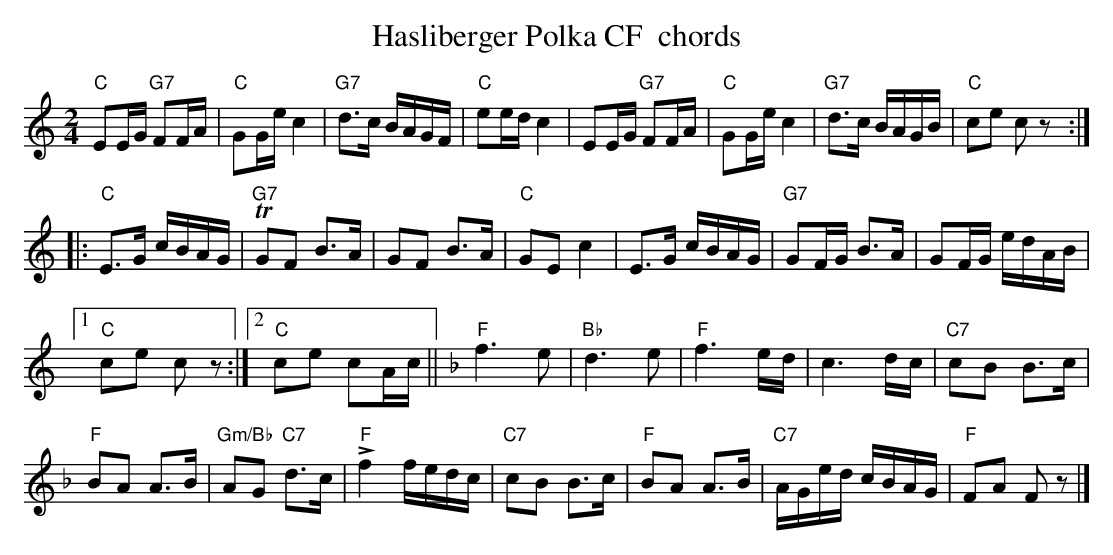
X:1
T:Hasliberger Polka CF  chords
M:2/4
L:1/16
K:Cmaj%%MIDI gchordon
"C"E2EG "G7"F2FA | "C"G2Ge c4 | "G7"d3c BAGF | "C"e2ed c4 | E2EG "G7"F2FA | "C"G2Ge c4 | "G7"d3c BAGB | "C"c2e2 c2z2 ::
"C"E3G cBAG | "G7"TG2F2 B3A | G2F2 B3A | "C"G2E2 c4 | E3G cBAG | "G7"G2FG B3A | G2FG edAB |1 [L:1/8]
"C"ce cz :|2 "C"ce cA/2c/2 || [K:Fmaj] "F"f3e | "Bb"d3e | "F"f3e/2d/2 | c3 d/2c/2 | "C7"cB B>c |
"F"BA A>B | "Gm/Bb"AG "C7"d>c | "F"!>!f2 f/2e/2d/2c/2 | "C7"cB B>c | "F"BA A>B | "C7"A/2G/2e/2d/2 c/2B/2A/2G/2 | "F"FA Fz |]
